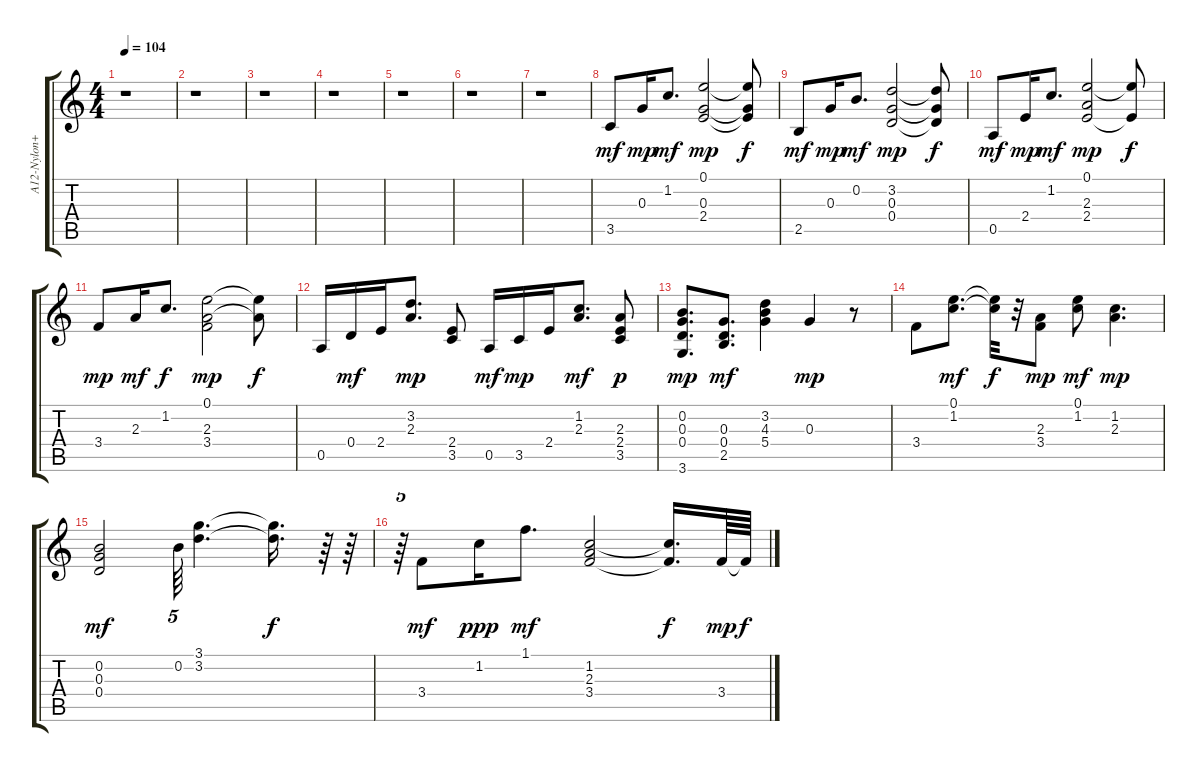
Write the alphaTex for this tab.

\track ("A12-Nylon+Steel " "A12-Nylon+") {instrument acousticguitarsteel}
\staff {score tabs}
\tuning (E4 B3 G3 D3 A2 E2) {hide}
\ts (4 4)
\tempo 104
\clef g2
\ks c
r.1{dy mp} |
r.1 |
r.1 |
r.1 |
r.1 |
r.1 |
r.1 |
3.5.8{dy mf balance 0} 0.3.16{dy mp} 1.2.8{d dy mf} (0.1 0.3 2.4).2{dy mp} (0.1{t} 0.3{t} 2.4{t}).8{dy f} |
2.5.8{dy mf} 0.3.16{dy mp} 0.2.8{d dy mf} (3.2 0.3 0.4).2{dy mp} (3.2{t} 0.3{t} 0.4{t}).8{dy f} |
0.5.8{dy mf} 2.4.16{dy mp} 1.2.8{d dy mf} (0.1 2.3 2.4).2{dy mp} (0.1{t} 2.4{t}).8{dy f} |
3.4.8{dy mp} 2.3.16{dy mf} 1.2.8{d dy f} (0.1 2.3 3.4).2{dy mp} (0.1{t} 2.3{t}).8{dy f} |
0.5.16 0.4.16{dy mf} 2.4.16 (3.2 2.3).8{d dy mp} (2.4 3.5).8 0.5.16{dy mf} 3.5.16{dy mp} 2.4.16 (1.2 2.3).8{d dy mf} (2.3 2.4 3.5).8{dy p} |
(0.2 0.3 0.4 3.6).8{d dy mp} (0.3 0.4 2.5).8{d dy mf} (3.2 4.3 5.4).4 0.3.4{dy mp} r.8 |
3.4.8 (0.1 1.2).8{d dy mf} (0.1{t} 1.2{t}).32{dy f} r.32 (2.3 3.4).8{dy mp} (0.1 1.2).8{dy mf} (1.2 2.3).4{d dy mp} |
(0.2 0.3 0.4).2{dy mf} 0.2.64{tu (5 4)} (3.1 3.2).4{d} (3.1{t} 3.2{t}).16{d dy f} r.64 r.64 |
r.64{tu (5 4)} 3.4.8{dy mf} 1.2.16{dy ppp} 1.1.8{d dy mf} (1.2 2.3 3.4).2 (1.2{t} 3.4{t}).16{d dy f} 3.4.64{dy mp} 3.4{t}.64{dy f}
